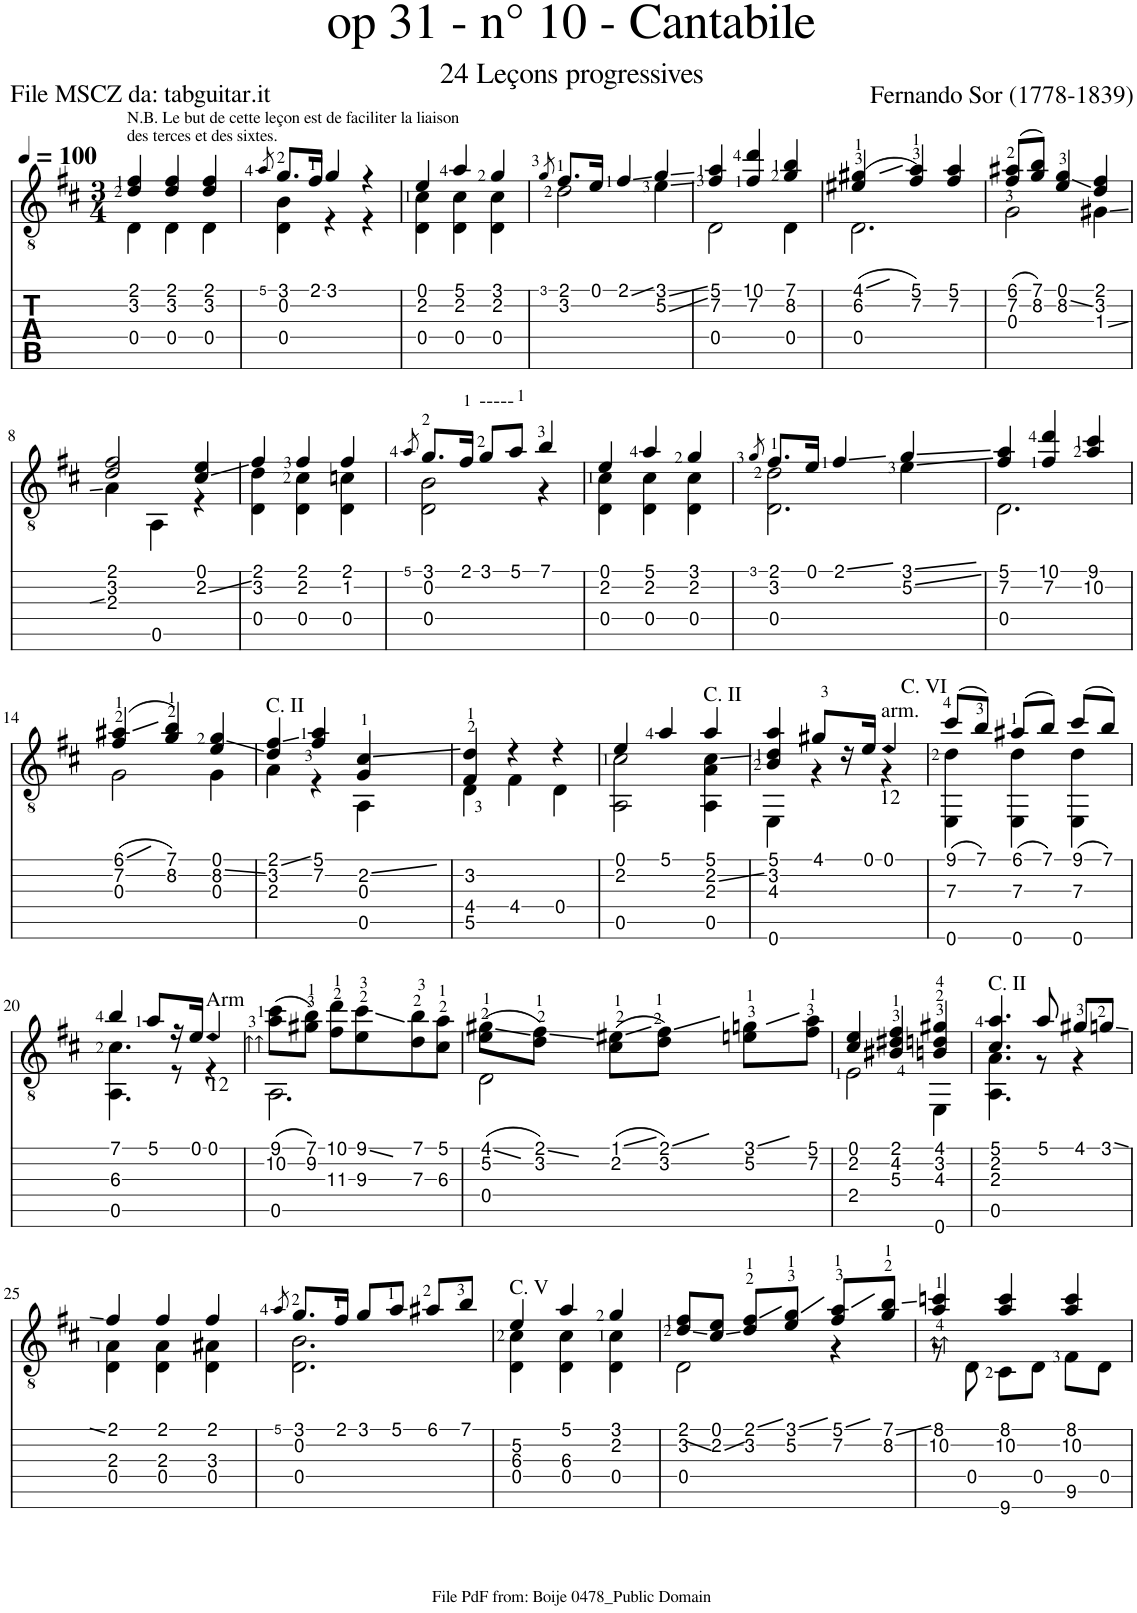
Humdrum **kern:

**kern	**kern
*part1	*part1
*staff2	*staff1
*I"Guitar	*
*I'Guit.	*
*stria6	*
*	*clefGv2
*k[f#c#]	*k[f#c#]
*M3/4	*M3/4
*MM100	*MM100
=1	=1
*^	*^
!	!	!LO:TX:a:t=N.B. Le but de cette leçon est de faciliter la liaison	!
!	!	!LO:TX:a:t=des terces et des sixtes.	!
4d 4f#	4D	4d/ 4f#/	4D\
4d 4f#	4D	4d/ 4f#/	4D\
4d 4f#	4D	4d/ 4f#/	4D\
=2	=2	=2	=2
qa	.	8qa/	.
8.gL	4D 4B	8.g/L	4D\ 4B\
16f#Jk	.	16f#/Jk	.
4g	4r	4g/	4r
4r	4r	4r	4r
=3	=3	=3	=3
4e	4D 4c#	4e/	4D\ 4c#\
4a	4D 4c#	4a/	4D\ 4c#\
4g	4D 4c#	4g/	4D\ 4c#\
=4	=4	=4	=4
qg	.	8qg/	.
8.f#L	2d	8.f#/L	2d\
16eJk	.	16e/Jk	.
4f#	.	4f#/	.
4g	4e	4g/	4e\
=5	=5	=5	=5
4f# 4a	2D	4f#/ 4a/	2D\
4f# 4dd	.	4f#/ 4dd/	.
4g 4b	4D	4g/ 4b/	4D\
=6	=6	=6	=6
4e# 4g#	2.D	(4e#X/ 4g#X/	2.D\
4f# 4a	.	4f#/ 4a/)	.
4f# 4a	.	4f#/ 4a/	.
=7	=7	=7	=7
8f#\ 8a#\L	2G	(8f#/ 8a#X/L	2G\
8g\ 8b\J	.	8g/ 8b/J)	.
4g 4e	.	4e/ 4g/	.
4d 4f#	4G#	4d/ 4f#/	4G#X\
!!LO:LB:g=z	!!
=8	=8	=8	=8
2d 2f#	4A	2d/ 2f#/	4A\
.	4AA	.	4AA\
4c# 4e	4r	4c#/ 4e/	4r
=9	=9	=9	=9
4f#	4D 4d	4f#/	4D\ 4d\
4f#	4D 4c#	4f#/	4D\ 4c#\
4f#	4D 4c	4f#/	4D\ 4cn\
=10	=10	=10	=10
qa	.	8qa/	.
8.gL	2D 2B	8.g/L	2D\ 2B\
!	!	!LO:TX:a:t=-----	!
16f#Jk	.	16f#/Jk	.
8gL	.	8g/L	.
8aJ	.	8a/J	.
4b	4r	4b/	4r
=11	=11	=11	=11
4e	4D 4c#	4e/	4D\ 4c#\
4a	4D 4c#	4a/	4D\ 4c#\
4g	4D 4c#	4g/	4D\ 4c#\
*v	*v	*	*
*	*v	*v
=12	=12
qg	8qg/
*^	*^
*	*^	*	*^
8.f#L	2d	2.D	8.f#/L	2d\	2.D\
16eJk	.	.	16e/Jk	.	.
4f#	.	.	4f#/	.	.
4g	4e	.	4g/	4e\	.
*	*v	*v	*	*	*
*	*	*	*v	*v
=13	=13	=13	=13
4f# 4a	2.D	4f#/ 4a/	2.D\
4f# 4dd	.	4f#/ 4dd/	.
4a 4cc#	.	4a/ 4cc#/	.
!!LO:LB:g=z	!!
=14	=14	=14	=14
4f# 4a#	2G	(4f#/ 4a#X/	2G\
4g 4b	.	4g/ 4b/)	.
4g 4e	4G	4e/ 4g/	4G\
=15	=15	=15	=15
!	!	!LO:TX:a:t=C. II	!
4d 4f#	4A	4d/ 4f#/	4A\
4f# 4a	4r	4f#/ 4a/	4r
4G 4c#	4AA	4G/ 4c#/	4AA\
=16	=16	=16	=16
4F# 4d	4D	4F#/ 4d/	4D\
4r	4F#	4r	4F#\
4r	4D	4r	4D\
=17	=17	=17	=17
4e	2AA 2c#	4e/	2AA\ 2c#\
4a	.	4a/	.
!	!	!LO:TX:a:t=C. II	!
4a	4AA 4A 4c#	4a/	4AA\ 4A\ 4c#\
=18	=18	=18	=18
4B 4d 4a	4EE	4B/ 4d/ 4a/	4EE\
8g#	4r	8g#X/L	4r
16r	.	16r	.
16e	.	16e/JJ	.
!	!	!LO:TX:a:t=arm.	!
!	!	!LO:TX:b:t=12	!
4e	4r	4e/	4r
=19	=19	=19	=19
!	!	!LO:TX:a:t=C. VI	!
8cc#L	4EE 4d	(8cc#/L	4EE\ 4d\
8bJ	.	8b/J)	.
8a#L	4EE 4d	(8a#X/L	4EE\ 4d\
8bJ	.	8b/J)	.
8cc#L	4EE 4d	(8cc#/L	4EE\ 4d\
8bJ	.	8b/J)	.
!!LO:LB:g=z	!!
=20	=20	=20	=20
4b	4.AA 4.c#	4b/	4.AA\ 4.c#\
8a	.	8a/L	.
16r	8r	16r	8r
16e	.	16e/JJ	.
!	!	!LO:TX:a:t=Arm	!
!	!	!LO:TX:b:t=12	!
4e	4r	4e/	4r
=21	=21	=21	=21
!	!	!LO:TX:a:t=↑↑	!
8a\ 8cc#\L	2.AA	(8a\ 8cc#\L	2.AA\
8g#\ 8b\J	.	8g#X\ 8b\J)	.
8f#\ 8dd\L	.	8f#\ 8dd\L	.
8e\ 8cc#\J	.	8e\ 8cc#\	.
8d\ 8b\L	.	8d\ 8b\	.
8c#\ 8a\J	.	8c#\ 8a\J	.
=22	=22	=22	=22
8e\ 8g#\L	2D	(8e\ 8g#X\L	2D\
8d\ 8f#\J	.	8d\ 8f#\J)	.
8c#\ 8e#\L	.	(8c#\ 8e#X\L	.
8d\ 8f#\J	.	8d\ 8f#\J)	.
8e\ 8g\L	4ryy	8en\ 8gn\L	4ryy
8f#\ 8a\J	.	8f#\ 8a\J	.
=23	=23	=23	=23
4c# 4e	2E	4c#/ 4e/	2E\
4B# 4d# 4f#	.	4B#X/ 4d#X/ 4f#/	.
4B 4d 4g#	4EE	4Bn/ 4dn/ 4g#X/	4EE\
=24	=24	=24	=24
!	!	!LO:TX:a:t=C. II	!
4.c# 4.a	4.AA 4.A	4.c#/ 4.a/	4.AA\ 4.A\
8a	8r	8a/	8r
8g#L	4r	8g#X/L	4r
8gJ	.	8gn/J	.
!!LO:LB:g=z	!!
=25	=25	=25	=25
4f#	4D 4A	4f#/	4D\ 4A\
4f#	4D 4A	4f#/	4D\ 4A\
4f#	4D 4A#	4f#/	4D\ 4A#X\
=26	=26	=26	=26
qa	.	8qa/	.
8.gL	2.D 2.B	8.g/L	2.D\ 2.B\
16f#Jk	.	16f#/Jk	.
8gL	.	8g/L	.
8aJ	.	8a/J	.
8a#L	.	8a#X/L	.
8bJ	.	8b/J	.
=27	=27	=27	=27
!	!	!LO:TX:a:t=C. V	!
4e	4D 4c#	4e/	4D\ 4c#\
4a	4D 4c#	4a/	4D\ 4c#\
4g	4D 4c#	4g/	4D\ 4c#\
=28	=28	=28	=28
8d\ 8f#\L	2D	8d/ 8f#/L	2D\
8c#\ 8e\J	.	8c#/ 8e/J	.
8d\ 8f#\L	.	8d/ 8f#/L	.
8e\ 8g\J	.	8e/ 8g/J	.
8f#\ 8a\L	4r	8f#/ 8a/L	4r
8g\ 8b\J	.	8g/ 8b/J	.
=29	=29	=29	=29
!	!	!LO:TX:a:t=↑↑	!
4a 4cc	8r	4a/ 4ccn/	8r
.	8D	.	8D\
4a 4cc	8C#L	4a/ 4cc/	8C#\L
.	8DJ	.	8D\J
4a 4cc	8F#L	4a/ 4cc/	8F#\L
.	8DJ	.	8D\J
*v	*v	*	*
*	*v	*v
=	=
*-	*-
